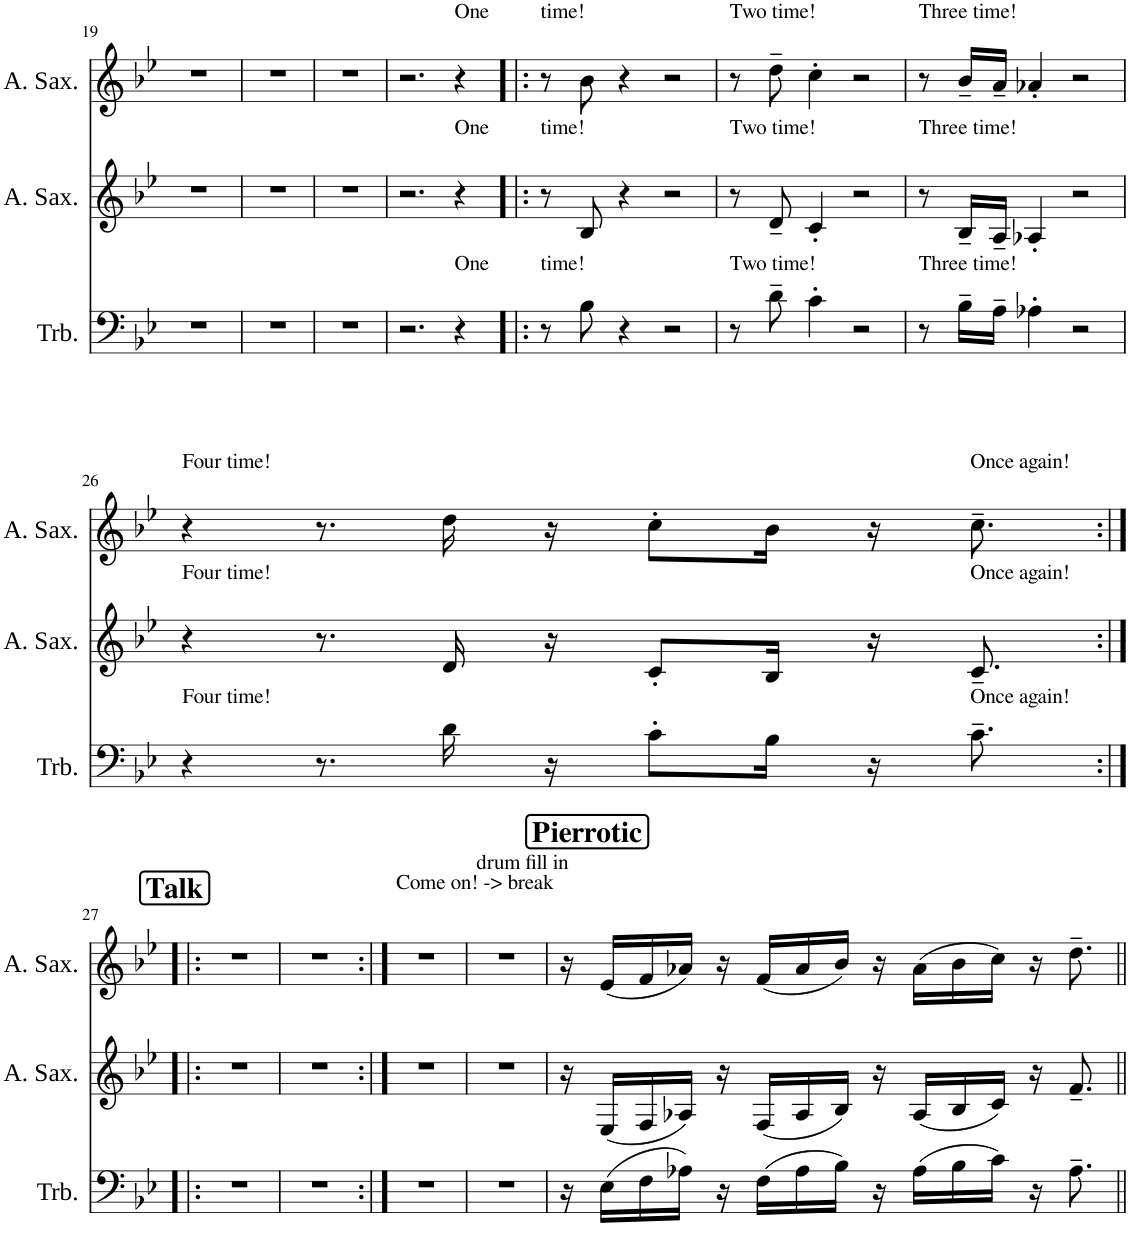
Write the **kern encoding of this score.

**kern	**kern	**kern
*part3	*part2	*part1
*staff3	*staff2	*staff1
*I"Trombone	*I"Alto Saxophone	*I"Alto Saxophone
*I'Trb.	*I'A. Sax.	*I'A. Sax.
!!LO:PB:g=z
*clefF4	*clefG2	*clefG2
*	*ITrd5c9	*ITrd5c9
*k[b-e-]	*k[b-e-]	*k[b-e-]
*M4/4	*M4/4	*M4/4
=19	=19	=19
1r	1r	1r
=20	=20	=20
1r	1r	1r
=21	=21	=21
1r	1r	1r
=22	=22	=22
2.r	2.r	2.r
!	!	!LO:TX:a:t=One
!	!LO:TX:a:t=One	!
!LO:TX:a:t=One	!	!
4r	4r	4r
=23!|:	=23!|:	=23!|:
!	!	!LO:TX:a:t=time!
!	!LO:TX:a:t=time!	!
!LO:TX:a:t=time!	!	!
8r	8r	8r
8B-\	8B-/	8b-\
4r	4r	4r
2r	2r	2r
=24	=24	=24
!	!	!LO:TX:a:t=Two time!
!	!LO:TX:a:t=Two time!	!
!LO:TX:a:t=Two time!	!	!
8r	8r	8r
8d~\	8d~/	8dd~\
4c'\	4c'/	4cc'\
2r	2r	2r
=25	=25	=25
!	!	!LO:TX:a:t=Three time!
!	!LO:TX:a:t=Three time!	!
!LO:TX:a:t=Three time!	!	!
8r	8r	8r
16B-~\LL	16B-~/LL	16b-~/LL
16A~\JJ	16A~/JJ	16a~/JJ
4A-X'\	4A-X'/	4a-X'/
2r	2r	2r
!!LO:LB:g=z
=26	=26	=26
!	!	!LO:TX:a:t=Four time!
!	!LO:TX:a:t=Four time!	!
!LO:TX:a:t=Four time!	!	!
4r	4r	4r
8.r	8.r	8.r
16d\	16d/	16dd\
16r	16r	16r
8c'\L	8c'/L	8cc'\L
16B-\Jk	16B-/Jk	16b-\Jk
16r	16r	16r
!	!	!LO:TX:a:t=Once again!
!	!LO:TX:a:t=Once again!	!
!LO:TX:a:t=Once again!	!	!
8.c~\	8.c~/	8.cc~\
!!LO:LB:g=z
!!LO:REH:place=s1:a:B:cj:fs=14:t=Talk
=27:|!|:	=27:|!|:	=27:|!|:
1r	1r	1r
=28	=28	=28
1r	1r	1r
=29:|!	=29:|!	=29:|!
!	!	!LO:TX:a:t=Come on! -> break
1r	1r	1r
=30	=30	=30
!	!	!LO:TX:a:t=drum fill in
1r	1r	1r
!!LO:REH:place=s1:a:B:cj:fs=14:t=Pierrotic
=31	=31	=31
16r	16r	16r
(16E-\LL	(16E-/LL	(16e-/LL
16F\	16F/	16f/
16A-X\JJ)	16A-X/JJ)	16a-X/JJ)
16r	16r	16r
(16F\LL	(16F/LL	(16f/LL
16A-\	16A-/	16a-/
16B-\JJ)	16B-/JJ)	16b-/JJ)
16r	16r	16r
(16A-\LL	(16A-/LL	(16a-\LL
16B-\	16B-/	16b-\
16c\JJ)	16c/JJ)	16cc\JJ)
16r	16r	16r
8.A-~\	8.f~/	8.dd~\
=||	=||	=||
*-	*-	*-
